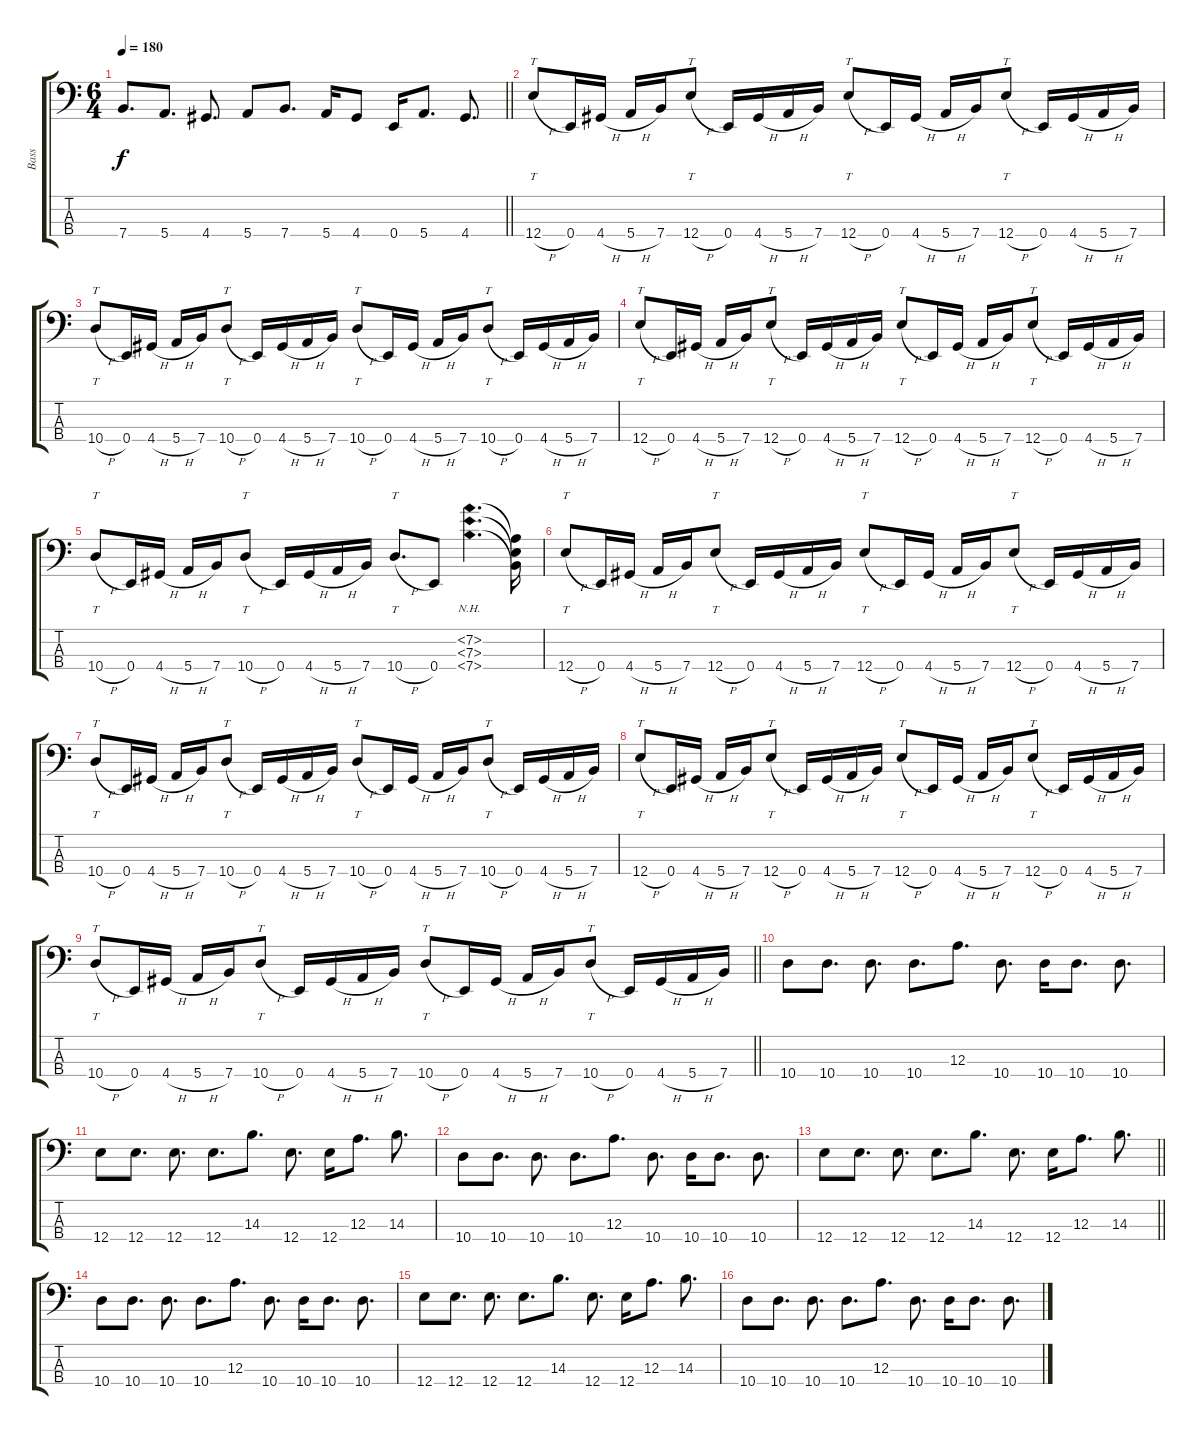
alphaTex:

\track ("Bass" "Bass") {instrument slapbass2}
\staff {score tabs}
\tuning (G2 D2 A1 E1) {hide}
\ts (6 4)
\tempo 180
\clef f4
\barLineRight lightlight
\ks c
7.4.8{d dy f} 5.4.8{d} 4.4.8{d} 5.4.8 7.4.8{d} 5.4.16 4.4.8 0.4.16 5.4.8{d} 4.4.8{d} |
12.4{h}.8{tt} 0.4.16 4.4{h}.16 5.4{h}.16 7.4.16 12.4{h}.8{tt} 0.4.16 4.4{h}.16 5.4{h}.16 7.4.16 12.4{h}.8{tt} 0.4.16 4.4{h}.16 5.4{h}.16 7.4.16 12.4{h}.8{tt} 0.4.16 4.4{h}.16 5.4{h}.16 7.4.16 |
10.4{h}.8{tt} 0.4.16 4.4{h}.16 5.4{h}.16 7.4.16 10.4{h}.8{tt} 0.4.16 4.4{h}.16 5.4{h}.16 7.4.16 10.4{h}.8{tt} 0.4.16 4.4{h}.16 5.4{h}.16 7.4.16 10.4{h}.8{tt} 0.4.16 4.4{h}.16 5.4{h}.16 7.4.16 |
12.4{h}.8{tt} 0.4.16 4.4{h}.16 5.4{h}.16 7.4.16 12.4{h}.8{tt} 0.4.16 4.4{h}.16 5.4{h}.16 7.4.16 12.4{h}.8{tt} 0.4.16 4.4{h}.16 5.4{h}.16 7.4.16 12.4{h}.8{tt} 0.4.16 4.4{h}.16 5.4{h}.16 7.4.16 |
10.4{h}.8{tt} 0.4.16 4.4{h}.16 5.4{h}.16 7.4.16 10.4{h}.8{tt} 0.4.16 4.4{h}.16 5.4{h}.16 7.4.16 10.4{h}.8{tt d} 0.4.8 (7.2{nh} 7.3{nh} 7.4{nh}).4{d} (7.2{t} 7.3{t} 7.4{t}).16 |
12.4{h}.8{tt} 0.4.16 4.4{h}.16 5.4{h}.16 7.4.16 12.4{h}.8{tt} 0.4.16 4.4{h}.16 5.4{h}.16 7.4.16 12.4{h}.8{tt} 0.4.16 4.4{h}.16 5.4{h}.16 7.4.16 12.4{h}.8{tt} 0.4.16 4.4{h}.16 5.4{h}.16 7.4.16 |
10.4{h}.8{tt} 0.4.16 4.4{h}.16 5.4{h}.16 7.4.16 10.4{h}.8{tt} 0.4.16 4.4{h}.16 5.4{h}.16 7.4.16 10.4{h}.8{tt} 0.4.16 4.4{h}.16 5.4{h}.16 7.4.16 10.4{h}.8{tt} 0.4.16 4.4{h}.16 5.4{h}.16 7.4.16 |
12.4{h}.8{tt} 0.4.16 4.4{h}.16 5.4{h}.16 7.4.16 12.4{h}.8{tt} 0.4.16 4.4{h}.16 5.4{h}.16 7.4.16 12.4{h}.8{tt} 0.4.16 4.4{h}.16 5.4{h}.16 7.4.16 12.4{h}.8{tt} 0.4.16 4.4{h}.16 5.4{h}.16 7.4.16 |
\barLineRight lightlight
10.4{h}.8{tt} 0.4.16 4.4{h}.16 5.4{h}.16 7.4.16 10.4{h}.8{tt} 0.4.16 4.4{h}.16 5.4{h}.16 7.4.16 10.4{h}.8{tt} 0.4.16 4.4{h}.16 5.4{h}.16 7.4.16 10.4{h}.8{tt} 0.4.16 4.4{h}.16 5.4{h}.16 7.4.16 |
10.4.8 10.4.8{d} 10.4.8{d} 10.4.8{d} 12.3.8{d} 10.4.8{d} 10.4.16 10.4.8{d} 10.4.8{d} |
12.4.8 12.4.8{d} 12.4.8{d} 12.4.8{d} 14.3.8{d} 12.4.8{d} 12.4.16 12.3.8{d} 14.3.8{d} |
10.4.8 10.4.8{d} 10.4.8{d} 10.4.8{d} 12.3.8{d} 10.4.8{d} 10.4.16 10.4.8{d} 10.4.8{d} |
\barLineRight lightlight
12.4.8 12.4.8{d} 12.4.8{d} 12.4.8{d} 14.3.8{d} 12.4.8{d} 12.4.16 12.3.8{d} 14.3.8{d} |
10.4.8 10.4.8{d} 10.4.8{d} 10.4.8{d} 12.3.8{d} 10.4.8{d} 10.4.16 10.4.8{d} 10.4.8{d} |
12.4.8 12.4.8{d} 12.4.8{d} 12.4.8{d} 14.3.8{d} 12.4.8{d} 12.4.16 12.3.8{d} 14.3.8{d} |
10.4.8 10.4.8{d} 10.4.8{d} 10.4.8{d} 12.3.8{d} 10.4.8{d} 10.4.16 10.4.8{d} 10.4.8{d}
